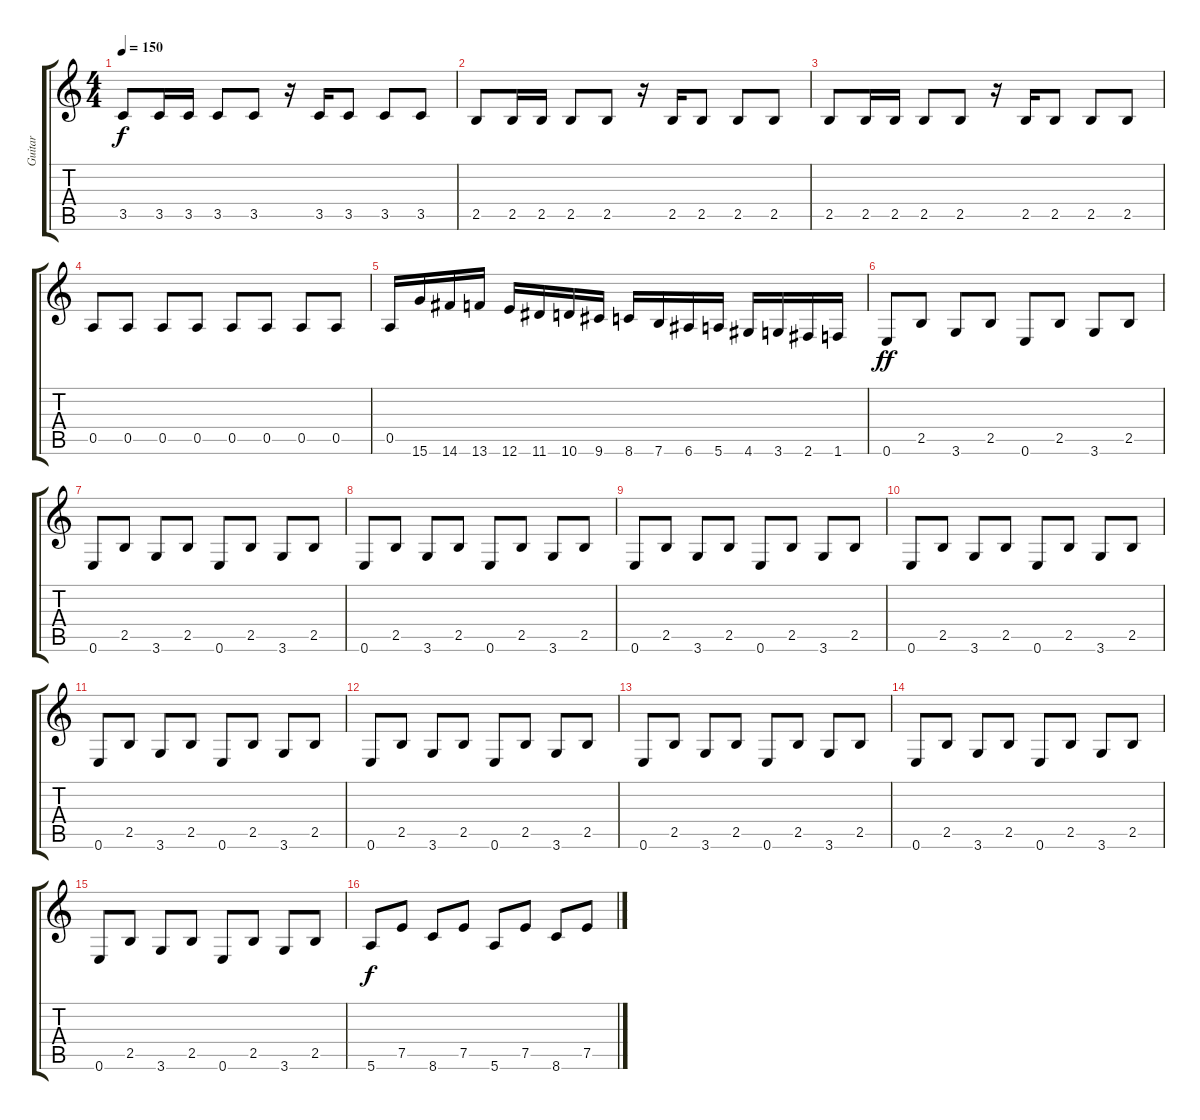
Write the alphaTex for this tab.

\track ("Guitar" "Guitar") {instrument electricguitarmuted}
\staff {score tabs}
\tuning (E4 B3 G3 D3 A2 E2) {hide}
\ts (4 4)
\tempo 150
\clef g2
\ks c
3.5.8{dy f} 3.5.16 3.5.16 3.5.8 3.5.8 r.16 3.5.16 3.5.8 3.5.8 3.5.8 |
2.5.8 2.5.16 2.5.16 2.5.8 2.5.8 r.16 2.5.16 2.5.8 2.5.8 2.5.8 |
2.5.8 2.5.16 2.5.16 2.5.8 2.5.8 r.16 2.5.16 2.5.8 2.5.8 2.5.8 |
0.5.8 0.5.8 0.5.8 0.5.8 0.5.8 0.5.8 0.5.8 0.5.8 |
0.5.16 15.6.16 14.6.16 13.6.16 12.6.16 11.6.16 10.6.16 9.6.16 8.6.16 7.6.16 6.6.16 5.6.16 4.6.16 3.6.16 2.6.16 1.6.16 |
0.6.8{dy ff} 2.5.8 3.6.8 2.5.8 0.6.8 2.5.8 3.6.8 2.5.8 |
0.6.8 2.5.8 3.6.8 2.5.8 0.6.8 2.5.8 3.6.8 2.5.8 |
0.6.8 2.5.8 3.6.8 2.5.8 0.6.8 2.5.8 3.6.8 2.5.8 |
0.6.8 2.5.8 3.6.8 2.5.8 0.6.8 2.5.8 3.6.8 2.5.8 |
0.6.8 2.5.8 3.6.8 2.5.8 0.6.8 2.5.8 3.6.8 2.5.8 |
0.6.8 2.5.8 3.6.8 2.5.8 0.6.8 2.5.8 3.6.8 2.5.8 |
0.6.8 2.5.8 3.6.8 2.5.8 0.6.8 2.5.8 3.6.8 2.5.8 |
0.6.8 2.5.8 3.6.8 2.5.8 0.6.8 2.5.8 3.6.8 2.5.8 |
0.6.8 2.5.8 3.6.8 2.5.8 0.6.8 2.5.8 3.6.8 2.5.8 |
0.6.8 2.5.8 3.6.8 2.5.8 0.6.8 2.5.8 3.6.8 2.5.8 |
5.6.8{dy f} 7.5.8 8.6.8 7.5.8 5.6.8 7.5.8 8.6.8 7.5.8
